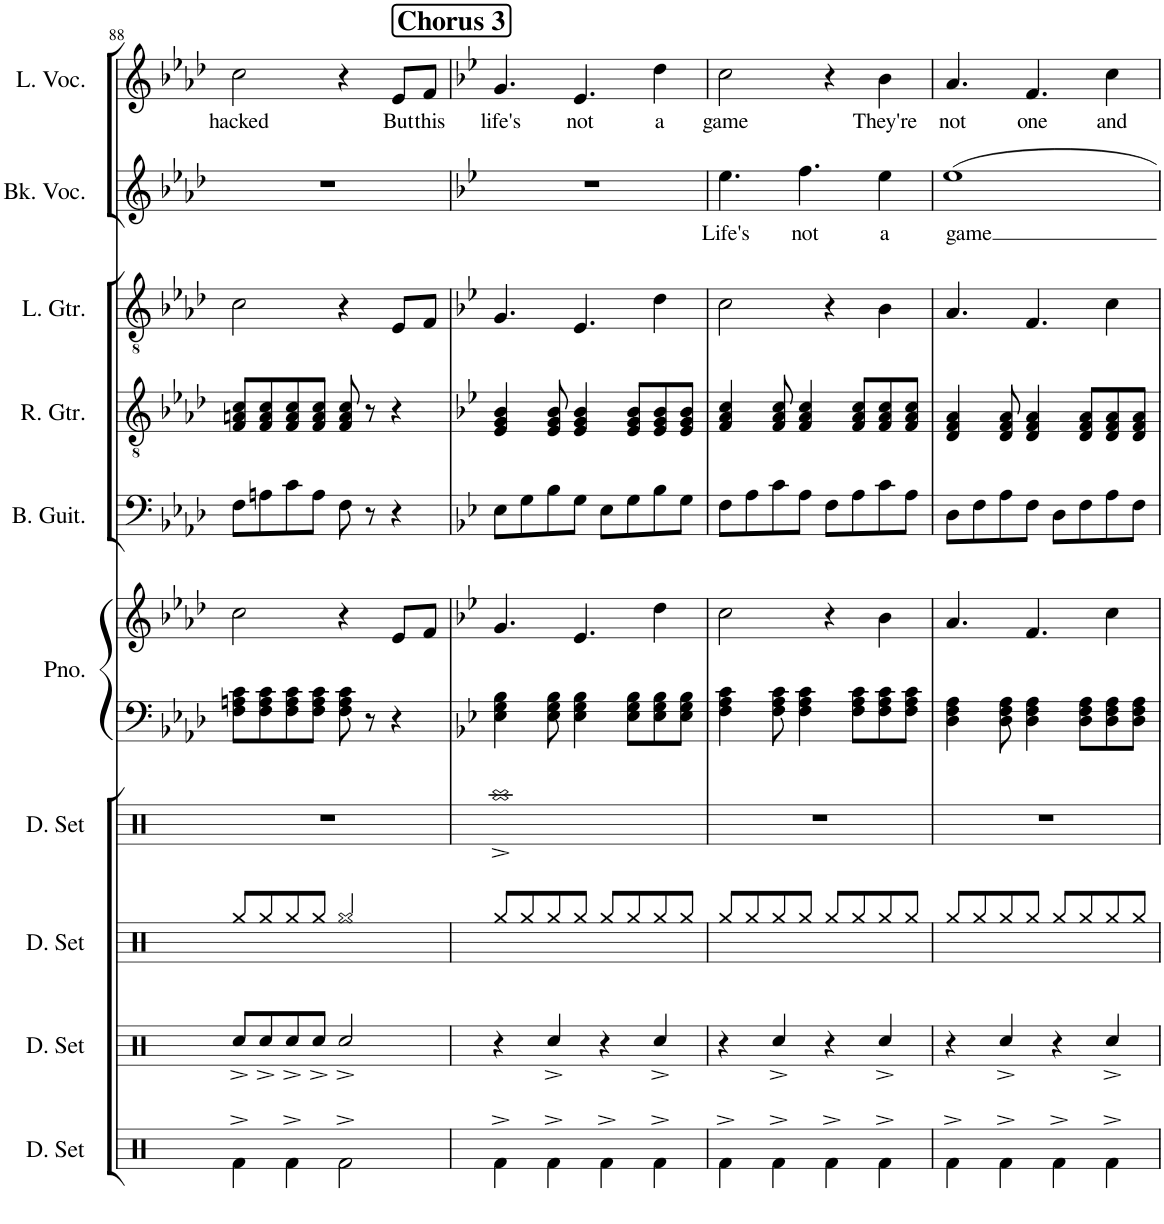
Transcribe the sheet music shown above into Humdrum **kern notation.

**kern	**kern	**kern	**kern	**kern	**kern	**kern	**kern	**kern	**kern	**text	**kern	**text
*part10	*part9	*part8	*part7	*part6	*part6	*part5	*part4	*part3	*part2	*part2	*part1	*part1
*staff11	*staff10	*staff9	*staff8	*staff7	*staff6	*staff5	*staff4	*staff3	*staff2	*staff2	*staff1	*staff1
*I"Drumset	*I"Drumset	*I"Drumset	*I"Drumset	*I"Piano	*	*I"Bass Guitar	*I"Rhythm Guitar	*I"Lead Guitar	*I"Backing Vocals	*	*I"Lead Vocals	*
*I'D. Set	*I'D. Set	*I'D. Set	*I'D. Set	*I'Pno.	*	*I'B. Guit.	*I'R. Gtr.	*I'L. Gtr.	*I'Bk. Voc.	*	*I'L. Voc.	*
!!LO:PB:g=z
*clefX	*clefX	*clefX	*clefX	*clefF4	*clefG2	*clefF4	*clefGv2	*clefGv2	*clefG2	*	*clefG2	*
*	*	*	*	*	*	*Trd7c12	*	*	*	*	*	*
*k[]	*k[]	*k[]	*k[]	*k[b-e-a-d-]	*k[b-e-a-d-]	*k[b-e-a-d-]	*k[b-e-a-d-]	*k[b-e-a-d-]	*k[b-e-a-d-]	*	*k[b-e-a-d-]	*
*M4/4	*M4/4	*M4/4	*M4/4	*M4/4	*M4/4	*M4/4	*M4/4	*M4/4	*M4/4	*	*M4/4	*
=88	=88	=88	=88	=88	=88	=88	=88	=88	=88	=88	=88	=88
!	!	!	!	!	!	!	!	!	!	!	!	!LO:LY:b
4Rf^\	8Rcc^/L	8Rgg/L	1r	8F\ 8An\ 8c\L	2cc\	8F\L	8F/ 8An/ 8c/L	2c\	1r	.	2cc\	hacked
.	8Rcc^/	8Rgg/	.	8F\ 8A\ 8c\	.	8An\	8F/ 8A/ 8c/	.	.	.	.	.
4Rf^\	8Rcc^/	8Rgg/	.	8F\ 8A\ 8c\	.	8c\	8F/ 8A/ 8c/	.	.	.	.	.
.	8Rcc^/J	8Rgg/J	.	8F\ 8A\ 8c\J	.	8A\J	8F/ 8A/ 8c/J	.	.	.	.	.
2Rf^\	2Rcc^/	2Rgg/	.	8F\ 8A\ 8c\	4r	8F\	8F/ 8A/ 8c/	4r	.	.	4r	.
.	.	.	.	8r	.	8r	8r	.	.	.	.	.
!	!	!	!	!	!	!	!	!	!	!	!	!LO:LY:b
.	.	.	.	4r	8e-/L	4r	4r	8E-/L	.	.	8e-/L	But
!	!	!	!	!	!	!	!	!	!	!	!	!LO:LY:b
.	.	.	.	.	8f/J	.	.	8F/J	.	.	8f/J	this
!!LO:REH:place=s1:a:B:cj:fs=14:t=Chorus 3
=89	=89	=89	=89	=89	=89	=89	=89	=89	=89	=89	=89	=89
*	*	*	*	*k[b-e-]	*k[b-e-]	*k[b-e-]	*k[b-e-]	*k[b-e-]	*k[b-e-]	*	*k[b-e-]	*
!	!	!	!	!	!	!	!	!	!	!	!	!LO:LY:b
4Rf^\	4r	8Rgg/L	1Raa^	4E-\ 4G\ 4B-\	4.g/	8E-\L	4E-/ 4G/ 4B-/	4.G/	1r	.	4.g/	life's
.	.	8Rgg/	.	.	.	8G\	.	.	.	.	.	.
4Rf^\	4Rcc^/	8Rgg/	.	8E-\ 8G\ 8B-\	.	8B-\	8E-/ 8G/ 8B-/	.	.	.	.	.
!	!	!	!	!	!	!	!	!	!	!	!	!LO:LY:b
.	.	8Rgg/J	.	4E-\ 4G\ 4B-\	4.e-/	8G\J	4E-/ 4G/ 4B-/	4.E-/	.	.	4.e-/	not
4Rf^\	4r	8Rgg/L	.	.	.	8E-\L	.	.	.	.	.	.
.	.	8Rgg/	.	8E-\ 8G\ 8B-\L	.	8G\	8E-/ 8G/ 8B-/L	.	.	.	.	.
!	!	!	!	!	!	!	!	!	!	!	!	!LO:LY:b
4Rf^\	4Rcc^/	8Rgg/	.	8E-\ 8G\ 8B-\	4dd\	8B-\	8E-/ 8G/ 8B-/	4d\	.	.	4dd\	a
.	.	8Rgg/J	.	8E-\ 8G\ 8B-\J	.	8G\J	8E-/ 8G/ 8B-/J	.	.	.	.	.
=90	=90	=90	=90	=90	=90	=90	=90	=90	=90	=90	=90	=90
!	!	!	!	!	!	!	!	!	!	!LO:LY:b	!	!LO:LY:b
4Rf^\	4r	8Rgg/L	1r	4F\ 4A\ 4c\	2cc\	8F\L	4F/ 4A/ 4c/	2c\	4.ee-\	Life's	2cc\	game
.	.	8Rgg/	.	.	.	8A\	.	.	.	.	.	.
4Rf^\	4Rcc^/	8Rgg/	.	8F\ 8A\ 8c\	.	8c\	8F/ 8A/ 8c/	.	.	.	.	.
!	!	!	!	!	!	!	!	!	!	!LO:LY:b	!	!
.	.	8Rgg/J	.	4F\ 4A\ 4c\	.	8A\J	4F/ 4A/ 4c/	.	4.ff\	not	.	.
4Rf^\	4r	8Rgg/L	.	.	4r	8F\L	.	4r	.	.	4r	.
.	.	8Rgg/	.	8F\ 8A\ 8c\L	.	8A\	8F/ 8A/ 8c/L	.	.	.	.	.
!	!	!	!	!	!	!	!	!	!	!LO:LY:b	!	!LO:LY:b
4Rf^\	4Rcc^/	8Rgg/	.	8F\ 8A\ 8c\	4b-\	8c\	8F/ 8A/ 8c/	4B-\	4ee-\	a	4b-\	They're
.	.	8Rgg/J	.	8F\ 8A\ 8c\J	.	8A\J	8F/ 8A/ 8c/J	.	.	.	.	.
=91	=91	=91	=91	=91	=91	=91	=91	=91	=91	=91	=91	=91
!	!	!	!	!	!	!	!	!	!	!LO:LY:b	!	!LO:LY:b
4Rf^\	4r	8Rgg/L	1r	4D\ 4F\ 4A\	4.a/	8D\L	4D/ 4F/ 4A/	4.A/	1ee-	game	4.a/	not
.	.	8Rgg/	.	.	.	8F\	.	.	.	.	.	.
4Rf^\	4Rcc^/	8Rgg/	.	8D\ 8F\ 8A\	.	8A\	8D/ 8F/ 8A/	.	.	.	.	.
!	!	!	!	!	!	!	!	!	!	!	!	!LO:LY:b
.	.	8Rgg/J	.	4D\ 4F\ 4A\	4.f/	8F\J	4D/ 4F/ 4A/	4.F/	.	.	4.f/	one
4Rf^\	4r	8Rgg/L	.	.	.	8D\L	.	.	.	.	.	.
.	.	8Rgg/	.	8D\ 8F\ 8A\L	.	8F\	8D/ 8F/ 8A/L	.	.	.	.	.
!	!	!	!	!	!	!	!	!	!	!	!	!LO:LY:b
4Rf^\	4Rcc^/	8Rgg/	.	8D\ 8F\ 8A\	4cc\	8A\	8D/ 8F/ 8A/	4c\	.	.	4cc\	and
.	.	8Rgg/J	.	8D\ 8F\ 8A\J	.	8F\J	8D/ 8F/ 8A/J	.	.	.	.	.
=	=	=	=	=	=	=	=	=	=	=	=	=
*-	*-	*-	*-	*-	*-	*-	*-	*-	*-	*-	*-	*-
